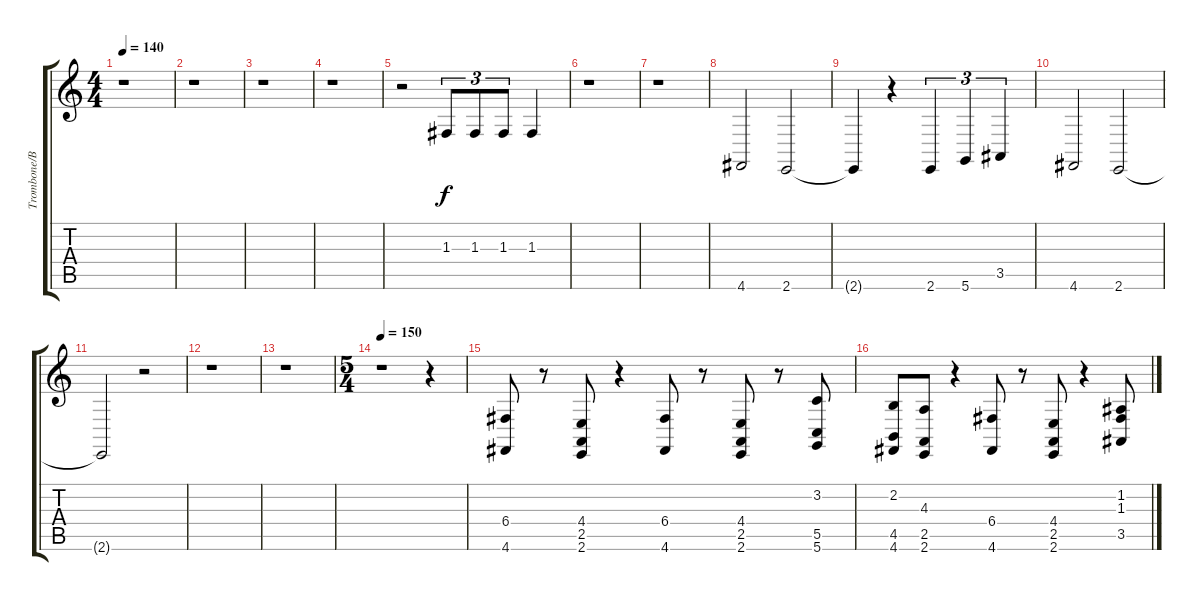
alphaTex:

\track ("Trombone/Brass" "Trombone/B") {instrument trombone}
\staff {score tabs}
\tuning (D4 A3 F3 C3 G2 D2) {hide}
\ts (4 4)
\tempo 140
\clef g2
\ks c
r.1{dy f} |
r.1 |
r.1 |
r.1 |
r.2 1.3.8{tu (3 2)} 1.3.8{tu (3 2)} 1.3.8{tu (3 2)} 1.3.4 |
r.1 |
r.1 |
4.6.2 2.6.2 |
2.6{t}.4 r.4 2.6.4{tu (3 2)} 5.6.4{tu (3 2)} 3.5.4{tu (3 2)} |
4.6.2 2.6.2 |
2.6{t}.2 r.2 |
r.1 |
r.1 |
\ts (5 4)
\tempo 150
r.1 r.4 |
(6.4 4.6).8 r.8 (4.4 2.5 2.6).8 r.4 (6.4 4.6).8 r.8 (4.4 2.5 2.6).8 r.8 (3.2 5.5 5.6).8 |
(2.2 4.5 4.6).8 (4.3 2.5 2.6).8 r.4 (6.4 4.6).8 r.8 (4.4 2.5 2.6).8 r.4 (1.2 1.3 3.5).8
